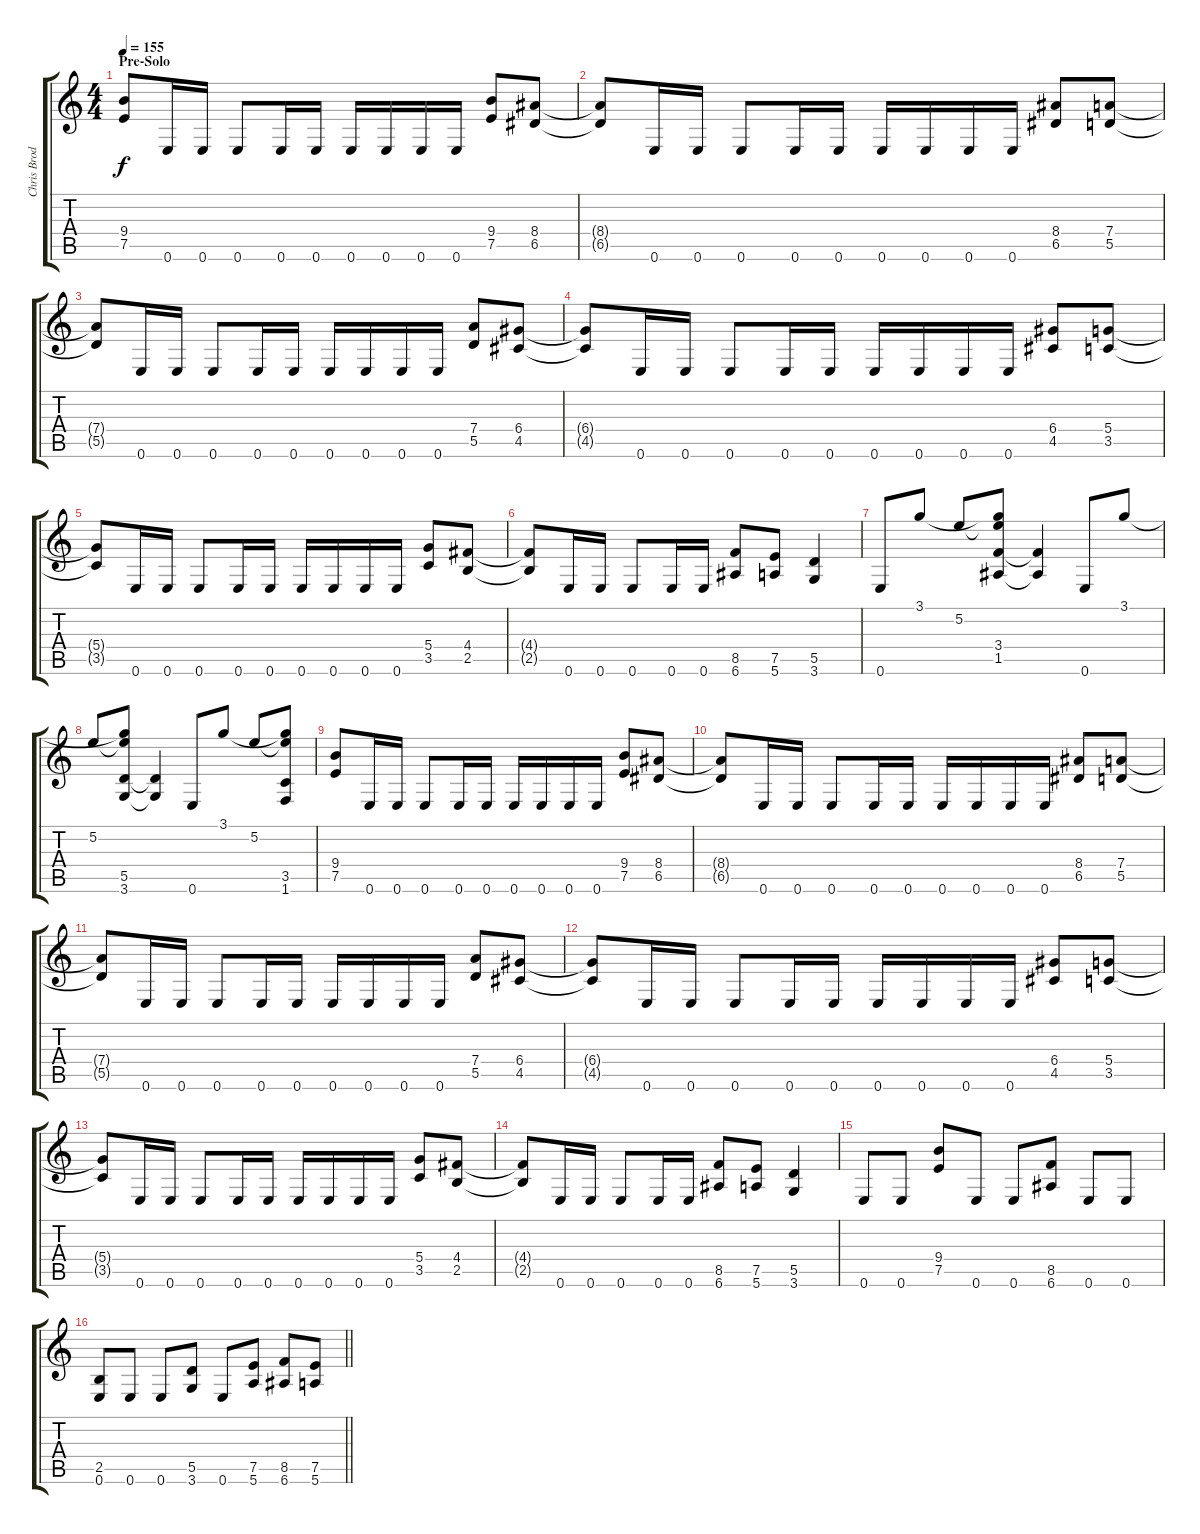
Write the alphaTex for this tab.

\track ("Chris Broderick" "Chris Brod") {instrument distortionguitar}
\staff {score tabs}
\tuning (E4 B3 G3 D3 A2 E2) {hide}
\ts (4 4)
\section ("" "Pre-Solo")
\tempo 155
\clef g2
\ks c
(9.4 7.5).8{dy f} 0.6.16 0.6.16 0.6.8 0.6.16 0.6.16 0.6.16 0.6.16 0.6.16 0.6.16 (9.4 7.5).8 (8.4 6.5).8 |
(8.4{t} 6.5{t}).8 0.6.16 0.6.16 0.6.8 0.6.16 0.6.16 0.6.16 0.6.16 0.6.16 0.6.16 (8.4 6.5).8 (7.4 5.5).8 |
(7.4{t} 5.5{t}).8 0.6.16 0.6.16 0.6.8 0.6.16 0.6.16 0.6.16 0.6.16 0.6.16 0.6.16 (7.4 5.5).8 (6.4 4.5).8 |
(6.4{t} 4.5{t}).8 0.6.16 0.6.16 0.6.8 0.6.16 0.6.16 0.6.16 0.6.16 0.6.16 0.6.16 (6.4 4.5).8 (5.4 3.5).8 |
(5.4{t} 3.5{t}).8 0.6.16 0.6.16 0.6.8 0.6.16 0.6.16 0.6.16 0.6.16 0.6.16 0.6.16 (5.4 3.5).8 (4.4 2.5).8 |
(4.4{t} 2.5{t}).8 0.6.16 0.6.16 0.6.8 0.6.16 0.6.16 (8.5 6.6).8 (7.5 5.6).8 (5.5 3.6).4 |
0.6.8 3.1.8 5.2.8 (3.1{t} 5.2{t} 3.4 1.5).8 (3.4{t} 1.5{t}).4 0.6.8 3.1.8 |
5.2.8 (3.1{t} 5.2{t} 5.5 3.6).8 (5.5{t} 3.6{t}).4 0.6.8 3.1.8 5.2.8 (3.1{t} 5.2{t} 3.5 1.6).8 |
(9.4 7.5).8 0.6.16 0.6.16 0.6.8 0.6.16 0.6.16 0.6.16 0.6.16 0.6.16 0.6.16 (9.4 7.5).8 (8.4 6.5).8 |
(8.4{t} 6.5{t}).8 0.6.16 0.6.16 0.6.8 0.6.16 0.6.16 0.6.16 0.6.16 0.6.16 0.6.16 (8.4 6.5).8 (7.4 5.5).8 |
(7.4{t} 5.5{t}).8 0.6.16 0.6.16 0.6.8 0.6.16 0.6.16 0.6.16 0.6.16 0.6.16 0.6.16 (7.4 5.5).8 (6.4 4.5).8 |
(6.4{t} 4.5{t}).8 0.6.16 0.6.16 0.6.8 0.6.16 0.6.16 0.6.16 0.6.16 0.6.16 0.6.16 (6.4 4.5).8 (5.4 3.5).8 |
(5.4{t} 3.5{t}).8 0.6.16 0.6.16 0.6.8 0.6.16 0.6.16 0.6.16 0.6.16 0.6.16 0.6.16 (5.4 3.5).8 (4.4 2.5).8 |
(4.4{t} 2.5{t}).8 0.6.16 0.6.16 0.6.8 0.6.16 0.6.16 (8.5 6.6).8 (7.5 5.6).8 (5.5 3.6).4 |
0.6.8 0.6.8 (9.4 7.5).8 0.6.8 0.6.8 (8.5 6.6).8 0.6.8 0.6.8 |
\barLineRight lightlight
(2.5 0.6).8 0.6.8 0.6.8 (5.5 3.6).8 0.6.8 (7.5 5.6).8 (8.5 6.6).8 (7.5 5.6).8
